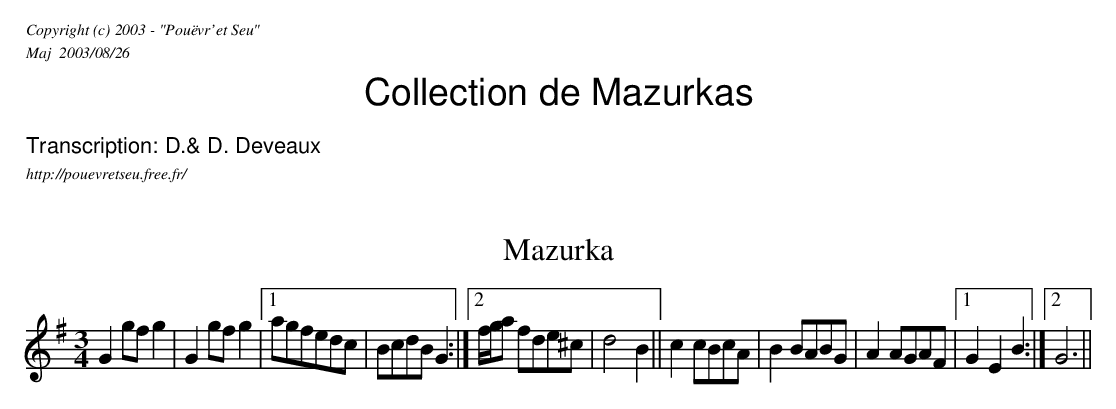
X:1
T: Mazurka
M: 3/4
K: G
G2gfg2 | G2gfg2\
|1agfedc | BcdBG2 :|2 f/2g/2a fde^c | d4B2 || \
c2cBcA | B2BABG | A2AGAF |1G2E2B2 :|2G6 ||
